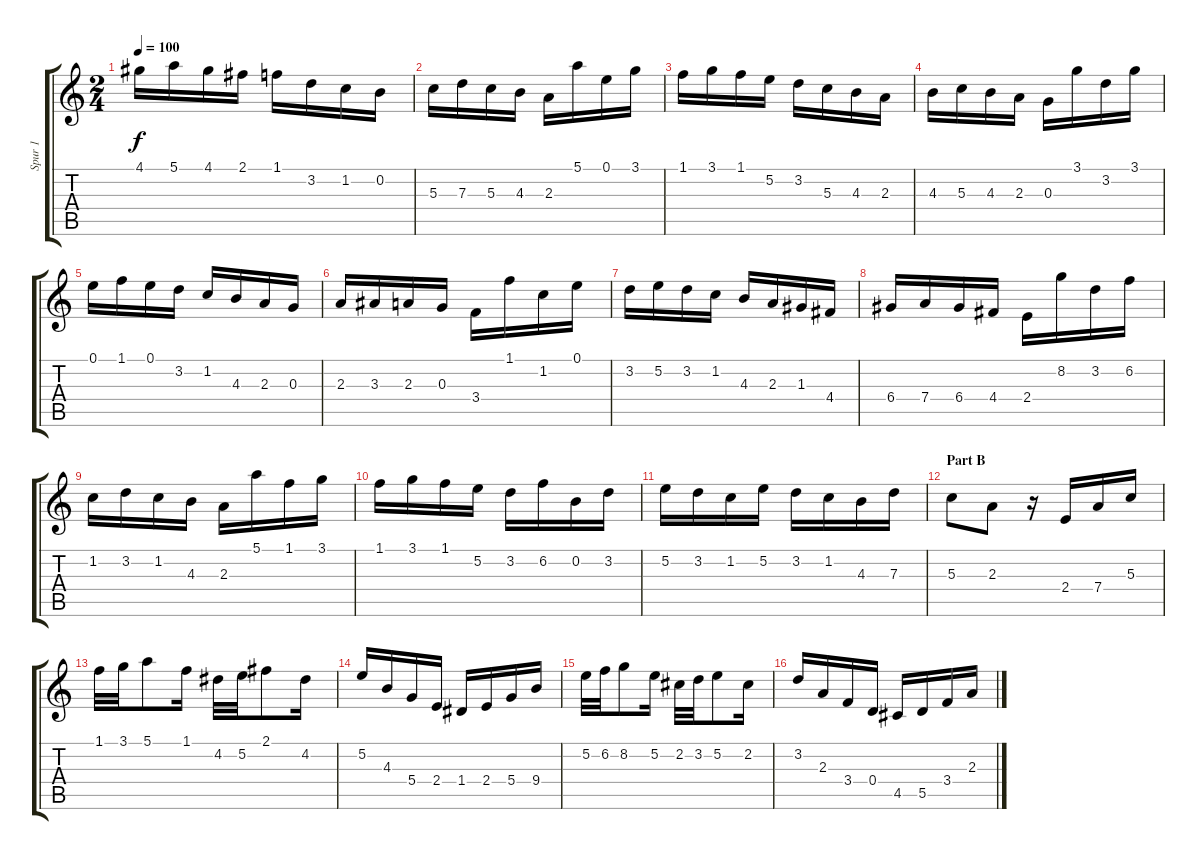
\track ("Spur 1" "Spur 1") {instrument electricguitarclean}
\staff {score tabs}
\tuning (E4 B3 G3 D3 A2 E2) {hide}
\ts (2 4)
\tempo 100
\clef g2
\ks c
4.1.16{dy f} 5.1.16 4.1.16 2.1.16 1.1.16 3.2.16 1.2.16 0.2.16 |
5.3.16 7.3.16 5.3.16 4.3.16 2.3.16 5.1.16 0.1.16 3.1.16 |
1.1.16 3.1.16 1.1.16 5.2.16 3.2.16 5.3.16 4.3.16 2.3.16 |
4.3.16 5.3.16 4.3.16 2.3.16 0.3.16 3.1.16 3.2.16 3.1.16 |
0.1.16 1.1.16 0.1.16 3.2.16 1.2.16 4.3.16 2.3.16 0.3.16 |
2.3.16 3.3.16 2.3.16 0.3.16 3.4.16 1.1.16 1.2.16 0.1.16 |
3.2.16 5.2.16 3.2.16 1.2.16 4.3.16 2.3.16 1.3.16 4.4.16 |
6.4.16{volume 12} 7.4.16 6.4.16 4.4.16 2.4.16 8.2.16 3.2.16 6.2.16 |
1.2.16 3.2.16 1.2.16 4.3.16 2.3.16 5.1.16 1.1.16 3.1.16 |
1.1.16 3.1.16 1.1.16 5.2.16 3.2.16 6.2.16 0.2.16{volume 15} 3.2.16 |
5.2.16 3.2.16 1.2.16 5.2.16 3.2.16 1.2.16 4.3.16 7.3.16 |
\section ("" "Part B")
5.3.8 2.3.8 r.16 2.4.16{volume 12} 7.4.16 5.3.16 |
1.1.32 3.1.32 5.1.8 1.1.16 4.2.32 5.2.32 2.1.8 4.2.16 |
5.2.16 4.3.16 5.4.16 2.4.16 1.4.16 2.4.16 5.4.16 9.4.16 |
5.2.32 6.2.32 8.2.8 5.2.16 2.2.32 3.2.32 5.2.8 2.2.16 |
3.2.16 2.3.16 3.4.16 0.4.16 4.5.16 5.5.16 3.4.16 2.3.16
